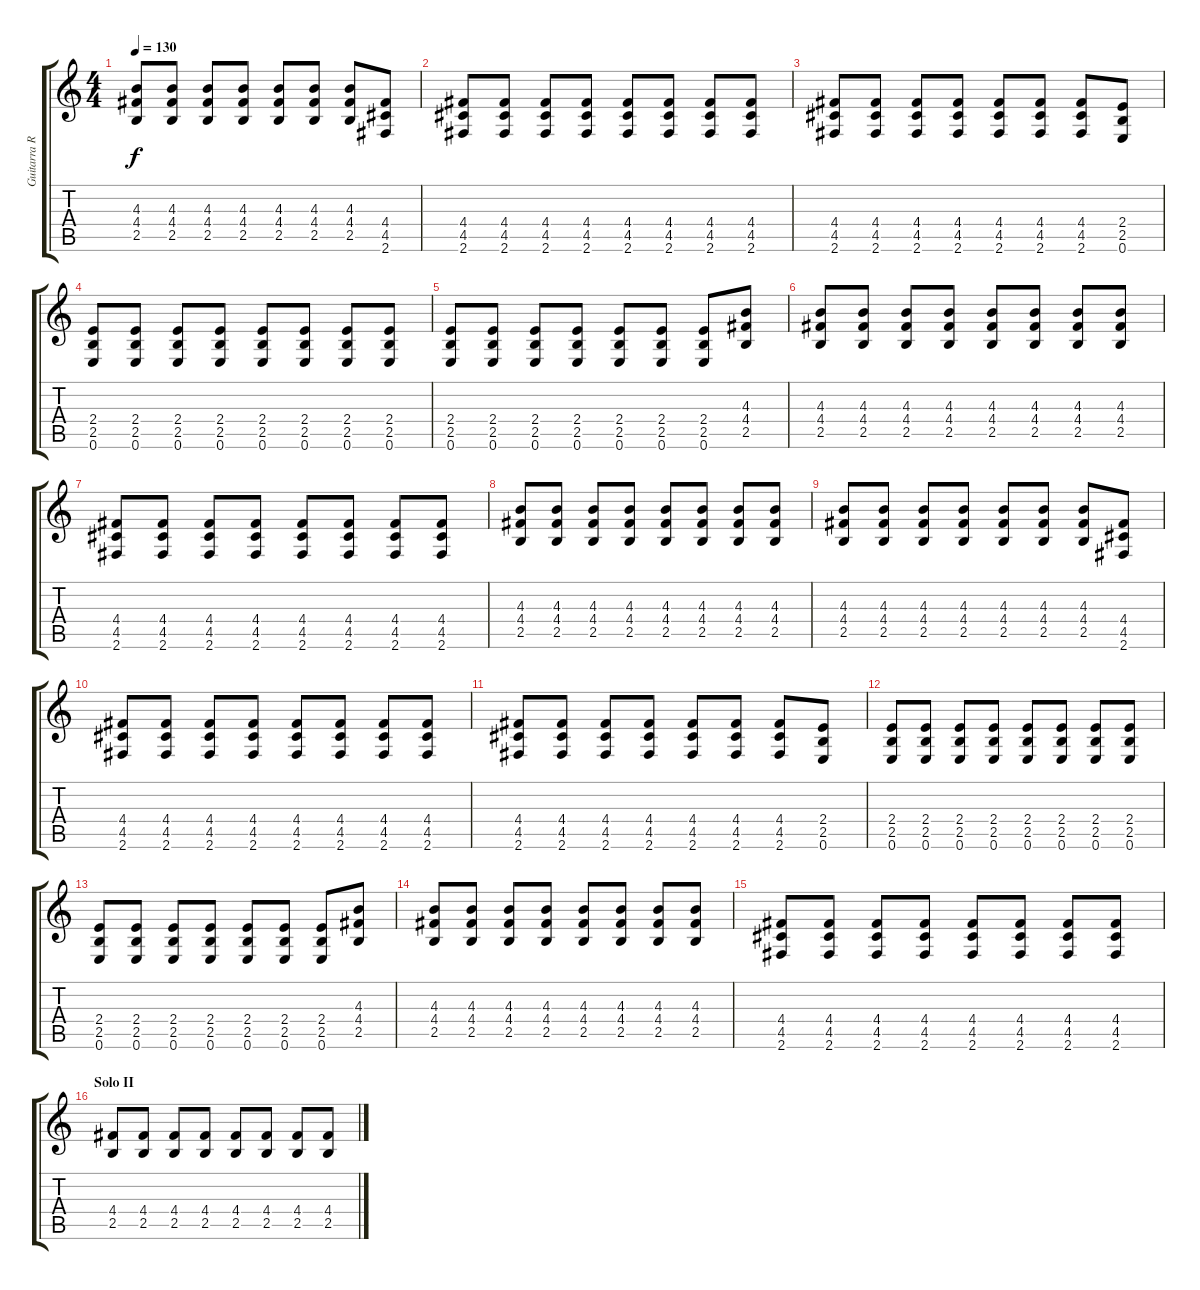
\track ("Guitarra Ritmica" "Guitarra R") {instrument overdrivenguitar}
\staff {score tabs}
\tuning (E4 B3 G3 D3 A2 E2) {hide}
\ts (4 4)
\tempo 130
\clef g2
\ks c
(4.3 4.4 2.5).8{dy f} (4.3 4.4 2.5).8 (4.3 4.4 2.5).8 (4.3 4.4 2.5).8 (4.3 4.4 2.5).8 (4.3 4.4 2.5).8 (4.3 4.4 2.5).8 (4.4 4.5 2.6).8 |
(4.4 4.5 2.6).8 (4.4 4.5 2.6).8 (4.4 4.5 2.6).8 (4.4 4.5 2.6).8 (4.4 4.5 2.6).8 (4.4 4.5 2.6).8 (4.4 4.5 2.6).8 (4.4 4.5 2.6).8 |
(4.4 4.5 2.6).8 (4.4 4.5 2.6).8 (4.4 4.5 2.6).8 (4.4 4.5 2.6).8 (4.4 4.5 2.6).8 (4.4 4.5 2.6).8 (4.4 4.5 2.6).8 (2.4 2.5 0.6).8 |
(2.4 2.5 0.6).8 (2.4 2.5 0.6).8 (2.4 2.5 0.6).8 (2.4 2.5 0.6).8 (2.4 2.5 0.6).8 (2.4 2.5 0.6).8 (2.4 2.5 0.6).8 (2.4 2.5 0.6).8 |
(2.4 2.5 0.6).8 (2.4 2.5 0.6).8 (2.4 2.5 0.6).8 (2.4 2.5 0.6).8 (2.4 2.5 0.6).8 (2.4 2.5 0.6).8 (2.4 2.5 0.6).8 (4.3 4.4 2.5).8 |
(4.3 4.4 2.5).8 (4.3 4.4 2.5).8 (4.3 4.4 2.5).8 (4.3 4.4 2.5).8 (4.3 4.4 2.5).8 (4.3 4.4 2.5).8 (4.3 4.4 2.5).8 (4.3 4.4 2.5).8 |
(4.4 4.5 2.6).8 (4.4 4.5 2.6).8 (4.4 4.5 2.6).8 (4.4 4.5 2.6).8 (4.4 4.5 2.6).8 (4.4 4.5 2.6).8 (4.4 4.5 2.6).8 (4.4 4.5 2.6).8 |
(4.3 4.4 2.5).8 (4.3 4.4 2.5).8 (4.3 4.4 2.5).8 (4.3 4.4 2.5).8 (4.3 4.4 2.5).8 (4.3 4.4 2.5).8 (4.3 4.4 2.5).8 (4.3 4.4 2.5).8 |
(4.3 4.4 2.5).8 (4.3 4.4 2.5).8 (4.3 4.4 2.5).8 (4.3 4.4 2.5).8 (4.3 4.4 2.5).8 (4.3 4.4 2.5).8 (4.3 4.4 2.5).8 (4.4 4.5 2.6).8 |
(4.4 4.5 2.6).8 (4.4 4.5 2.6).8 (4.4 4.5 2.6).8 (4.4 4.5 2.6).8 (4.4 4.5 2.6).8 (4.4 4.5 2.6).8 (4.4 4.5 2.6).8 (4.4 4.5 2.6).8 |
(4.4 4.5 2.6).8 (4.4 4.5 2.6).8 (4.4 4.5 2.6).8 (4.4 4.5 2.6).8 (4.4 4.5 2.6).8 (4.4 4.5 2.6).8 (4.4 4.5 2.6).8 (2.4 2.5 0.6).8 |
(2.4 2.5 0.6).8 (2.4 2.5 0.6).8 (2.4 2.5 0.6).8 (2.4 2.5 0.6).8 (2.4 2.5 0.6).8 (2.4 2.5 0.6).8 (2.4 2.5 0.6).8 (2.4 2.5 0.6).8 |
(2.4 2.5 0.6).8 (2.4 2.5 0.6).8 (2.4 2.5 0.6).8 (2.4 2.5 0.6).8 (2.4 2.5 0.6).8 (2.4 2.5 0.6).8 (2.4 2.5 0.6).8 (4.3 4.4 2.5).8 |
(4.3 4.4 2.5).8 (4.3 4.4 2.5).8 (4.3 4.4 2.5).8 (4.3 4.4 2.5).8 (4.3 4.4 2.5).8 (4.3 4.4 2.5).8 (4.3 4.4 2.5).8 (4.3 4.4 2.5).8 |
(4.4 4.5 2.6).8 (4.4 4.5 2.6).8 (4.4 4.5 2.6).8 (4.4 4.5 2.6).8 (4.4 4.5 2.6).8 (4.4 4.5 2.6).8 (4.4 4.5 2.6).8 (4.4 4.5 2.6).8 |
\section ("" "Solo II")
(4.4 2.5).8 (4.4 2.5).8 (4.4 2.5).8 (4.4 2.5).8 (4.4 2.5).8 (4.4 2.5).8 (4.4 2.5).8 (4.4 2.5).8
